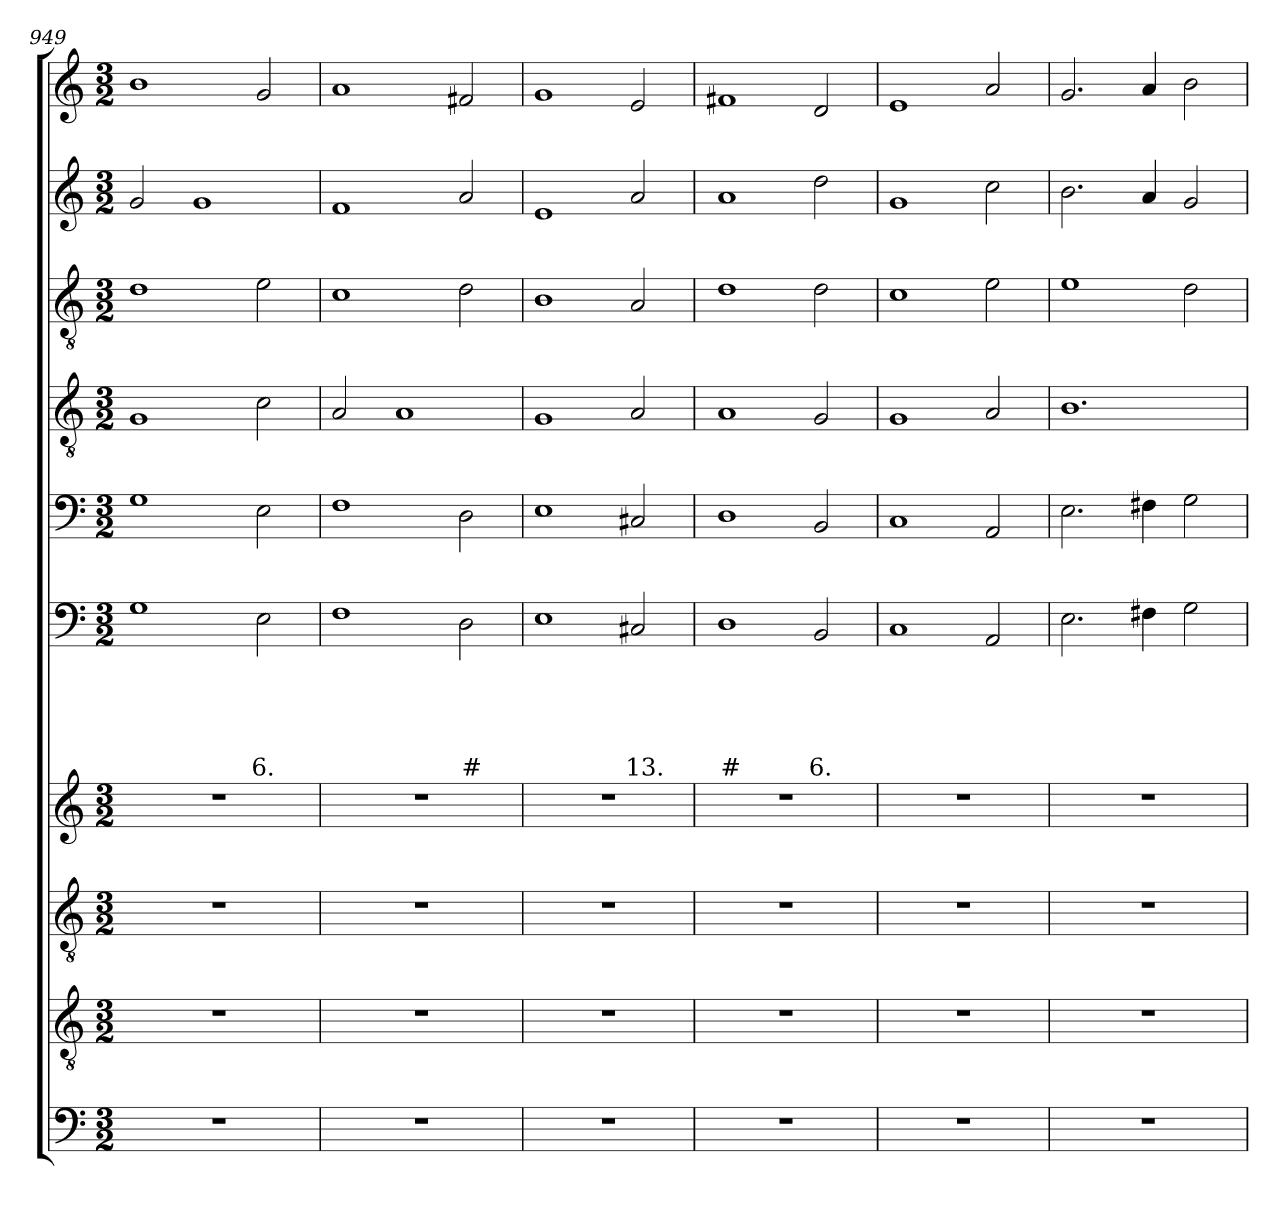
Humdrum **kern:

**kern	**kern	**kern	**kern	**kern	**text	**text	**text	**text	**text	**kern	**kern	**kern	**kern	**kern
*part10	*part9	*part8	*part7	*part6	*part6	*part6	*part6	*part6	*part6	*part5	*part4	*part3	*part2	*part1
*staff10	*staff9	*staff8	*staff7	*staff6	*staff6	*staff6	*staff6	*staff6	*staff6	*staff5	*staff4	*staff3	*staff2	*staff1
*clefF4	*clefGv2	*clefGv2	*clefG2	*clefF4	*	*	*	*	*	*clefF4	*clefGv2	*clefGv2	*clefG2	*clefG2
*k[]	*k[]	*k[]	*k[]	*k[]	*	*	*	*	*	*k[]	*k[]	*k[]	*k[]	*k[]
*C:	*C:	*C:	*C:	*C:	*	*	*	*	*	*C:	*C:	*C:	*C:	*C:
*M3/2	*M3/2	*M3/2	*M3/2	*M3/2	*	*	*	*	*	*M3/2	*M3/2	*M3/2	*M3/2	*M3/2
=949	=949	=949	=949	=949	=949	=949	=949	=949	=949	=949	=949	=949	=949	=949
1.r	1.r	1.r	1.r	1G	.	.	.	.	.	1G	1G	1d	2g/	1b
.	.	.	.	.	.	.	.	.	.	.	.	.	1g	.
.	.	.	.	2E\	.	.	.	.	6.	2E\	2c\	2e\	.	2g/
!!LO:LB:g=z
=950	=950	=950	=950	=950	=950	=950	=950	=950	=950	=950	=950	=950	=950	=950
1.r	1.r	1.r	1.r	1F	.	.	.	.	.	1F	2A/	1c	1f	1a
.	.	.	.	.	.	.	.	.	.	.	1A	.	.	.
.	.	.	.	2D\	.	.	.	.	#	2D\	.	2d\	2a/	2f#X/
=951	=951	=951	=951	=951	=951	=951	=951	=951	=951	=951	=951	=951	=951	=951
1.r	1.r	1.r	1.r	1E	.	.	.	.	.	1E	1G	1B	1e	1g
.	.	.	.	2C#X/	.	.	.	.	13.	2C#X/	2A/	2A/	2a/	2e/
=952	=952	=952	=952	=952	=952	=952	=952	=952	=952	=952	=952	=952	=952	=952
1.r	1.r	1.r	1.r	1D	.	.	.	.	#	1D	1A	1d	1a	1f#X
.	.	.	.	2BB/	.	.	.	.	6.	2BB/	2G/	2d\	2dd\	2d/
=953	=953	=953	=953	=953	=953	=953	=953	=953	=953	=953	=953	=953	=953	=953
1.r	1.r	1.r	1.r	1C	.	.	.	.	.	1C	1G	1c	1g	1e
.	.	.	.	2AA/	.	.	.	.	.	2AA/	2A/	2e\	2cc\	2a/
=954	=954	=954	=954	=954	=954	=954	=954	=954	=954	=954	=954	=954	=954	=954
1.r	1.r	1.r	1.r	2.E\	.	.	.	.	.	2.E\	1.B	1e	2.b\	2.g/
.	.	.	.	4F#X\	.	.	.	.	.	4F#X\	.	.	4a/	4a/
.	.	.	.	2G\	.	.	.	.	.	2G\	.	2d\	2g/	2b\
=	=	=	=	=	=	=	=	=	=	=	=	=	=	=
*-	*-	*-	*-	*-	*-	*-	*-	*-	*-	*-	*-	*-	*-	*-
